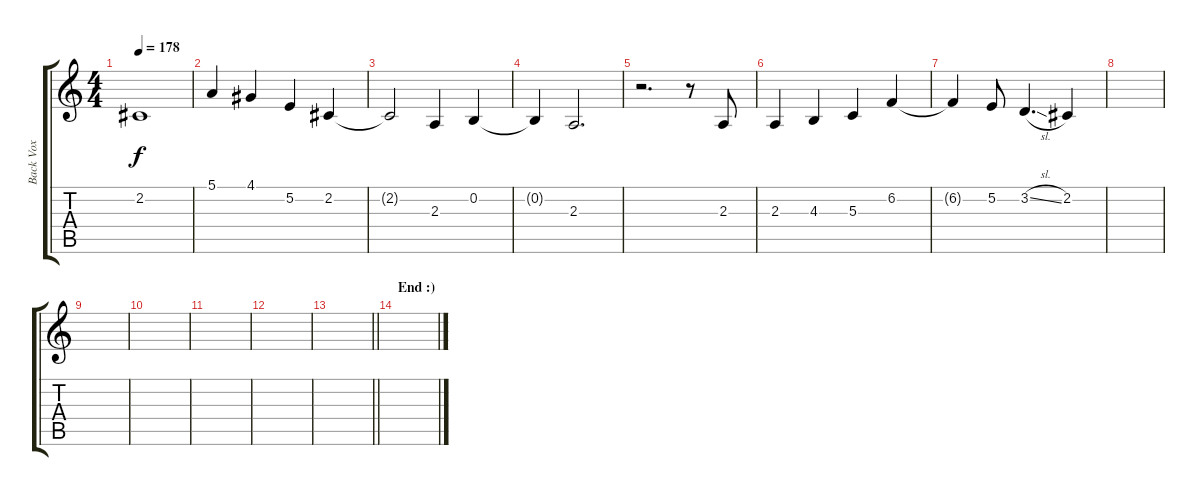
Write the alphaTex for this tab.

\track ("Back Vox" "Back Vox") {instrument clarinet}
\staff {score tabs}
\tuning (E4 B3 G3 D3 A2 D2) {hide}
\ts (4 4)
\tempo 178
\clef g2
\ks c
2.2{t}.1{dy f} |
5.1.4 4.1.4 5.2.4 2.2.4 |
2.2{t}.2 2.3.4 0.2.4 |
0.2{t}.4 2.3.2{d} |
r.2{d} r.8 2.3.8 |
2.3.4 4.3.4 5.3.4 6.2.4 |
6.2{t}.4 5.2.8 3.2{sl}.4{d} 2.2.4 |
|
|
|
|
|
\barLineRight lightlight
|
\section ("" "End :)")
